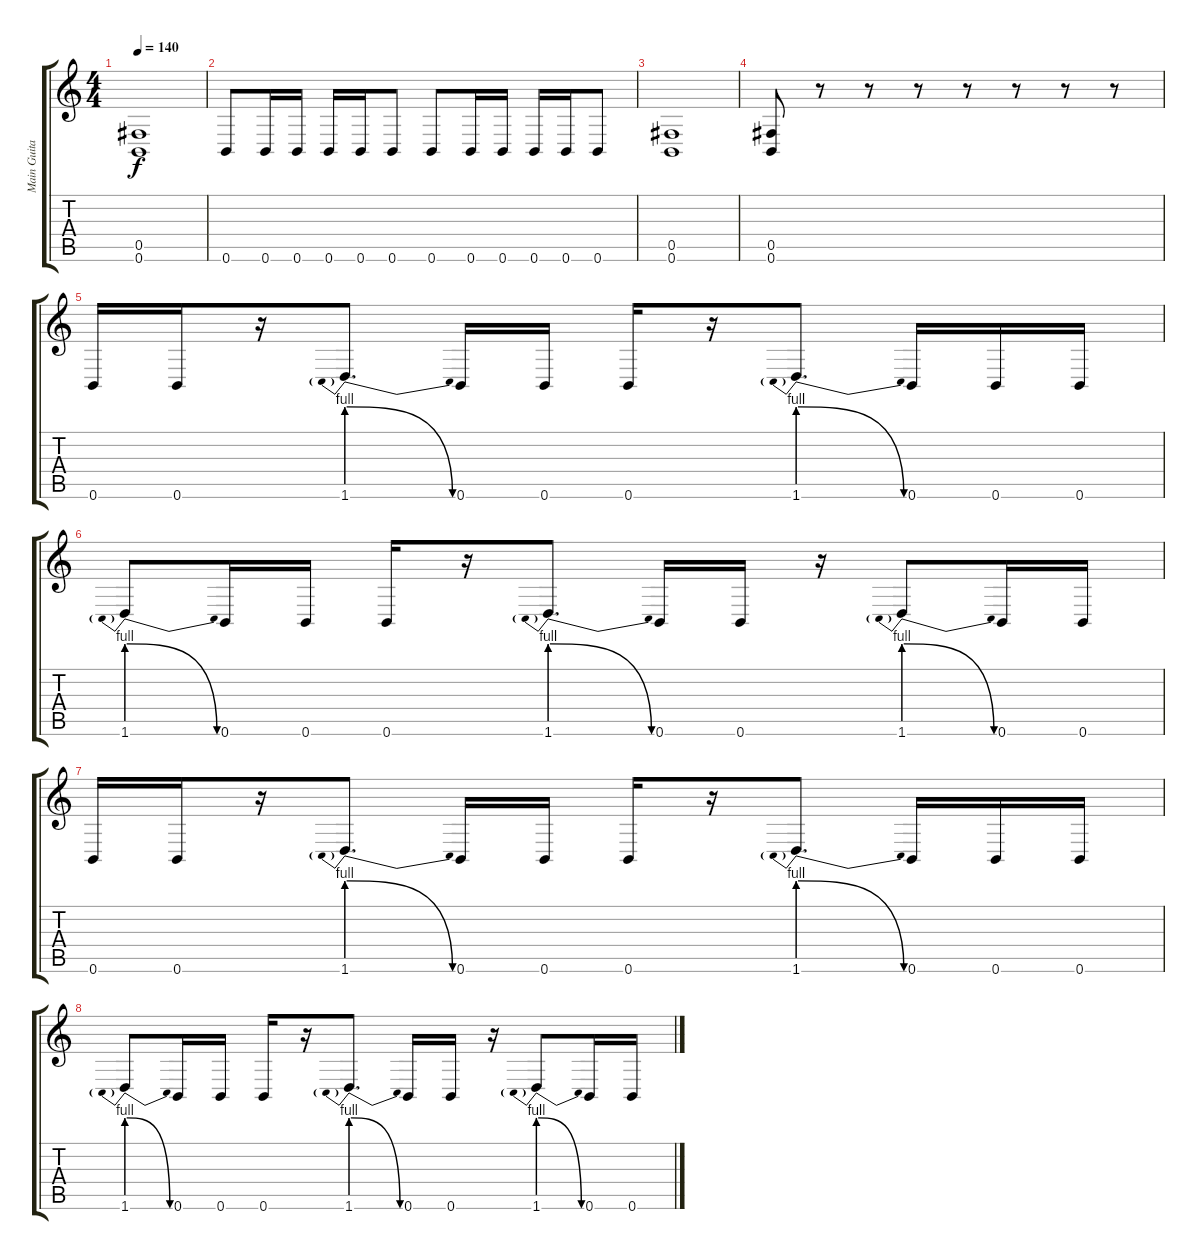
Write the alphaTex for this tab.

\track ("Main Guitar Right" "Main Guita") {instrument distortionguitar}
\staff {score tabs}
\tuning (Db4 Ab3 E3 B2 Gb2 B1) {hide}
\ts (4 4)
\tempo 140
\clef g2
\ks c
(0.5 0.6).1{dy f} |
0.6.8 0.6.16 0.6.16 0.6.16 0.6.16 0.6.8 0.6.8 0.6.16 0.6.16 0.6.16 0.6.16 0.6.8 |
(0.5 0.6).1 |
(0.5 0.6).8 r.8 r.8 r.8 r.8 r.8 r.8 r.8 |
0.6.16 0.6.16 r.16 1.6{be (prebendrelease 0 4 60 0)}.8{d} 0.6.16 0.6.16 0.6.16 r.16 1.6{be (prebendrelease 0 4 60 0)}.8{d} 0.6.16 0.6.16 0.6.16 |
1.6{be (prebendrelease 0 4 60 0)}.8 0.6.16 0.6.16 0.6.16 r.16 1.6{be (prebendrelease 0 4 60 0)}.8{d} 0.6.16 0.6.16 r.16 1.6{be (prebendrelease 0 4 60 0)}.8 0.6.16 0.6.16 |
0.6.16 0.6.16 r.16 1.6{be (prebendrelease 0 4 60 0)}.8{d} 0.6.16 0.6.16 0.6.16 r.16 1.6{be (prebendrelease 0 4 60 0)}.8{d} 0.6.16 0.6.16 0.6.16 |
1.6{be (prebendrelease 0 4 60 0)}.8 0.6.16 0.6.16 0.6.16 r.16 1.6{be (prebendrelease 0 4 60 0)}.8{d} 0.6.16 0.6.16 r.16 1.6{be (prebendrelease 0 4 60 0)}.8 0.6.16 0.6.16
